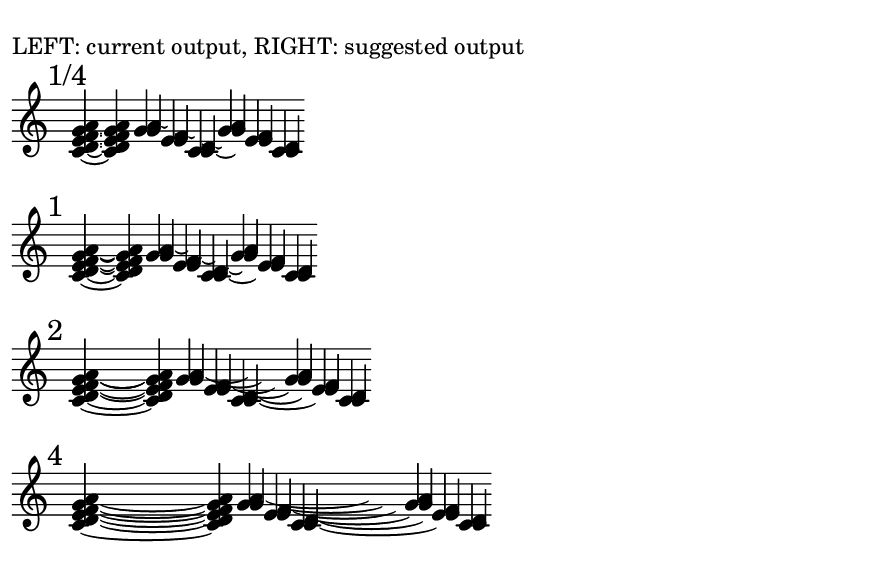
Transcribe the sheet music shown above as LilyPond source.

\version "2.16.2"

\include "../tests/global-settings.ily"

\markup { LEFT: current output, RIGHT: suggested output }

\layout {
  % turn off the global setting
  \revert Score.SpacingSpanner #'common-shortest-duration
}

\new Staff {
  \override Staff.Stem #'direction = #UP
  \tieDown

  \mark "1/4"
  <c' d' e' f' g' a' >4 ~ q4
  <<
    \new Voice {
      \tie-cps #'((1.45 . -0.55) (1.6 . -0.75) (1.85 . -0.75) (2.0 . -0.55))
      \transpose c a' { <c ~ b,> 4 s32 s128 q4 }
    }
    \new Voice {
      \tie-cps #'((2.7 . -1.25) (2.85 . -1.45) (3.1 . -1.45) (3.25 . -1.25))
      \transpose c g' { c4 ~ s32 s128 c4 }
    }
    \new Voice {
      \tie-cps #'((1.45 . -1.55) (1.6 . -1.75) (1.85 . -1.75) (2.0 . -1.55))
      \transpose c f' { <c ~ b,> 4 s32 s128 q4 }
    }
    \new Voice {
      \tie-cps #'((2.7 . -2.25) (2.85 . -2.45) (3.1 . -2.45) (3.25 . -2.25))
      \transpose c e' { c4 ~ s32 s128 c4 }
    }
    \new Voice {
      \tie-cps #'((1.45 . -2.55) (1.6 . -2.75) (1.85 . -2.75) (2.0 . -2.55))
      \transpose c d' { <c ~ b,> 4 s32 s128 q4 }
    }
    \new Voice {
      \tie-cps #'((1.45 . -3.25) (1.8 . -3.7) (2.9 . -3.7) (3.25 . -3.25))
      \transpose c c' { c4 ~ s32 s128 c4 }
    }
  >>
  \br


  \mark "1"
  <c' d' e' f' g' a' >4 ~ s16.. q4
  <<
    \new Voice {
      \tie-cps #'((1.55 . -0.55) (1.8 . -0.9) (2.5 . -0.9) (2.75 . -0.55))
      \transpose c a' { <c ~ b,> 4 s16.. q4 }
    }
    \new Voice {
      \tie-cps #'((2.8 . -1.2) (3.05 . -1.55) (3.75 . -1.55) (4 . -1.2))
      \transpose c g' { c4 ~ s16.. c4 }
    }
    \new Voice {
      \tie-cps #'((1.55 . -1.55) (1.8 . -1.9) (2.5 . -1.9) (2.75 . -1.55))
      \transpose c f' { <c ~ b,> 4 s16.. q4 }
    }
    \new Voice {
      \tie-cps #'((2.8 . -2.2) (3.05 . -2.55) (3.75 . -2.55) (4 . -2.2))
      \transpose c e' { c4 ~ s16.. c4 }
    }
    \new Voice {
      \tie-cps #'((1.55 . -2.55) (1.8 . -2.9) (2.5 . -2.9) (2.75 . -2.55))
      \transpose c d' { <c ~ b,> 4 s16.. q4 }
    }
    \new Voice {
      \tie-cps #'((1.45 . -3.25) (1.95 . -3.8) (3.5 . -3.8) (4 . -3.25))
      \transpose c c' { c4 ~ s16.. c4 }
    }
  >>
  \br


  \mark "2"
  <c' d' e' f' g' a' >4 ~ s4 s16.. q4
  <<
    \new Voice {
      \tie-cps #'((1.6 . -0.75) (2.3 . -1.45) (4.9 . -1.45) (5.6 . -0.75))
      \transpose c a' { <c ~ b,> 4 s4 s16.. q4 }
    }
    \new Voice {
      \tie-cps #'((2.85 . -1.2) (3.55 . -1.9) (6.15 . -1.9) (6.85 . -1.2))
      \transpose c g' { c4 ~ s4 s16.. c4 }
    }
    \new Voice {
      \tie-cps #'((1.6 . -1.75) (2.3 . -2.45) (4.9 . -2.45) (5.6 . -1.75))
      \transpose c f' { <c ~ b,> 4 s4 s16.. q4 }
    }
    \new Voice {
      \tie-cps #'((2.85 . -2.2) (3.55 . -2.9) (6.15 . -2.9) (6.85 . -2.2))
      \transpose c e' { c4 ~ s4 s16.. c4 }
    }
    \new Voice {
      \tie-cps #'((1.6 . -2.75) (2.3 . -3.45) (4.9 . -3.45) (5.6 . -2.75))
      \transpose c d' { <c ~ b,> 4 s4 s16.. q4 }
    }
    \new Voice {
      \tie-cps #'((1.5 . -3.25) (2.25 . -4.0) (6.0 . -4.0) (6.85 . -3.25))
      \transpose c c' { c4 ~ s4 s16.. c4 }
    }
  >>
  \br


  \mark "4"
  <c' d' e' f' g' a' >4 ~ s2. s16.. q4
  <<
    \new Voice {
      \tie-cps #'((1.6 . -0.65) (3.0 . -1.6) (10.05 . -1.6) (11.45 . -0.65))
      \transpose c a' { <c ~ b,> 4 s2. s16.. q4 }
    }
    \new Voice {
      \tie-cps #'((2.85 . -1.2) (4.25 . -2) (11.3 . -2) (12.7 . -1.2))
      \transpose c g' { c4 ~ s2. s16.. c4 }
    }
    \new Voice {
      \tie-cps #'((1.6 . -1.65) (3.0 . -2.6) (10.05 . -2.6) (11.45 . -1.65))
      \transpose c f' { <c ~ b,> 4 s2. s16.. q4 }
    }
    \new Voice {
      \tie-cps #'((2.85 . -2.2) (4.25 . -3.15) (11.3 . -3.15) (12.7 . -2.2))
      \transpose c e' { c4 ~ s2. s16.. c4 }
    }
    \new Voice {
      \tie-cps #'((1.6 . -2.65) (3.0 . -3.6) (10.05 . -3.6) (11.45 . -2.65))
      \transpose c d' { <c ~ b,> 4 s2. s16.. q4 }
    }
    \new Voice {
      \tie-cps #'((1.5 . -3.25) (3.0 . -4.2) (11.2 . -4.2) (12.7 . -3.25))
      \transpose c c' { c4 ~ s2. s16.. c4 }
    }
  >>
  \br
}
